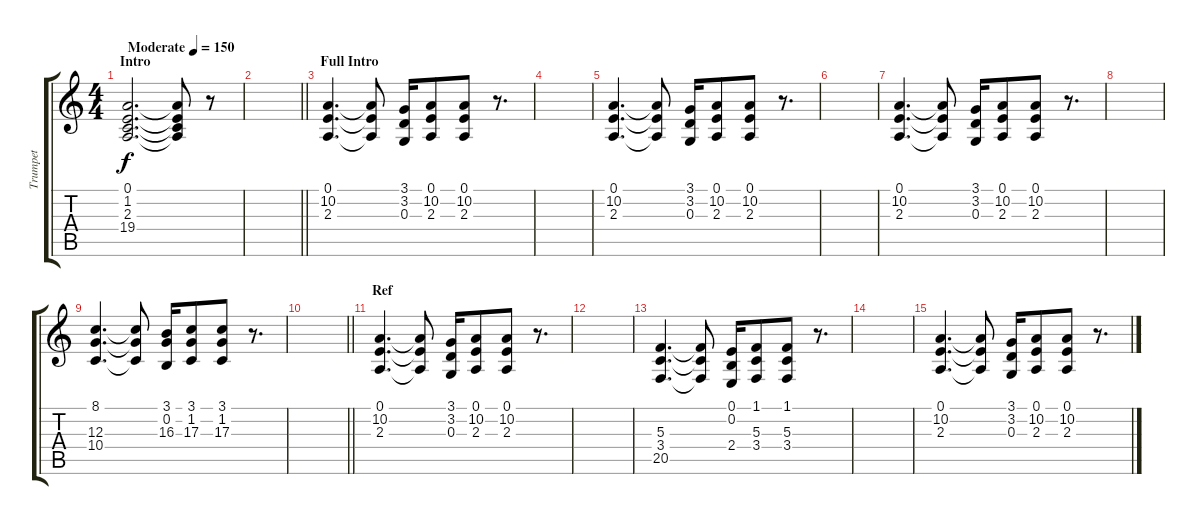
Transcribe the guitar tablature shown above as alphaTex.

\track ("Trumpet" "Trumpet") {instrument trumpet}
\staff {score tabs}
\tuning (E4 B3 G3 D3 A2 E2) {hide}
\ts (4 4)
\section ("" "Intro")
\tempo (150 "Moderate")
\clef g2
\ks c
(0.1 1.2 2.3 19.4).2{d dy f instrument trumpet} (0.1{t} 1.2{t} 2.3{t} 19.4{t}).8 r.8 |
\barLineRight lightlight
|
\section ("" "Full Intro")
(0.1 10.2 2.3).4{d} (0.1{t} 10.2{t} 2.3{t}).8 (3.1 3.2 0.3).16 (0.1 10.2 2.3).8 (0.1 10.2 2.3).8 r.8{d} |
|
(0.1 10.2 2.3).4{d} (0.1{t} 10.2{t} 2.3{t}).8 (3.1 3.2 0.3).16 (0.1 10.2 2.3).8 (0.1 10.2 2.3).8 r.8{d} |
|
(0.1 10.2 2.3).4{d} (0.1{t} 10.2{t} 2.3{t}).8 (3.1 3.2 0.3).16 (0.1 10.2 2.3).8 (0.1 10.2 2.3).8 r.8{d} |
|
(8.1 12.3 10.4).4{d} (8.1{t} 12.3{t} 10.4{t}).8 (3.1 0.2 16.3).16 (3.1 1.2 17.3).8 (3.1 1.2 17.3).8 r.8{d} |
\barLineRight lightlight
|
\section ("" "Ref")
(0.1 10.2 2.3).4{d} (0.1{t} 10.2{t} 2.3{t}).8 (3.1 3.2 0.3).16 (0.1 10.2 2.3).8 (0.1 10.2 2.3).8 r.8{d} |
|
(5.3 3.4 20.5).4{d} (5.3{t} 3.4{t} 20.5{t}).8 (0.1 0.2 2.4).16 (1.1 5.3 3.4).8 (1.1 5.3 3.4).8 r.8{d} |
|
(0.1 10.2 2.3).4{d} (0.1{t} 10.2{t} 2.3{t}).8 (3.1 3.2 0.3).16 (0.1 10.2 2.3).8 (0.1 10.2 2.3).8 r.8{d}
